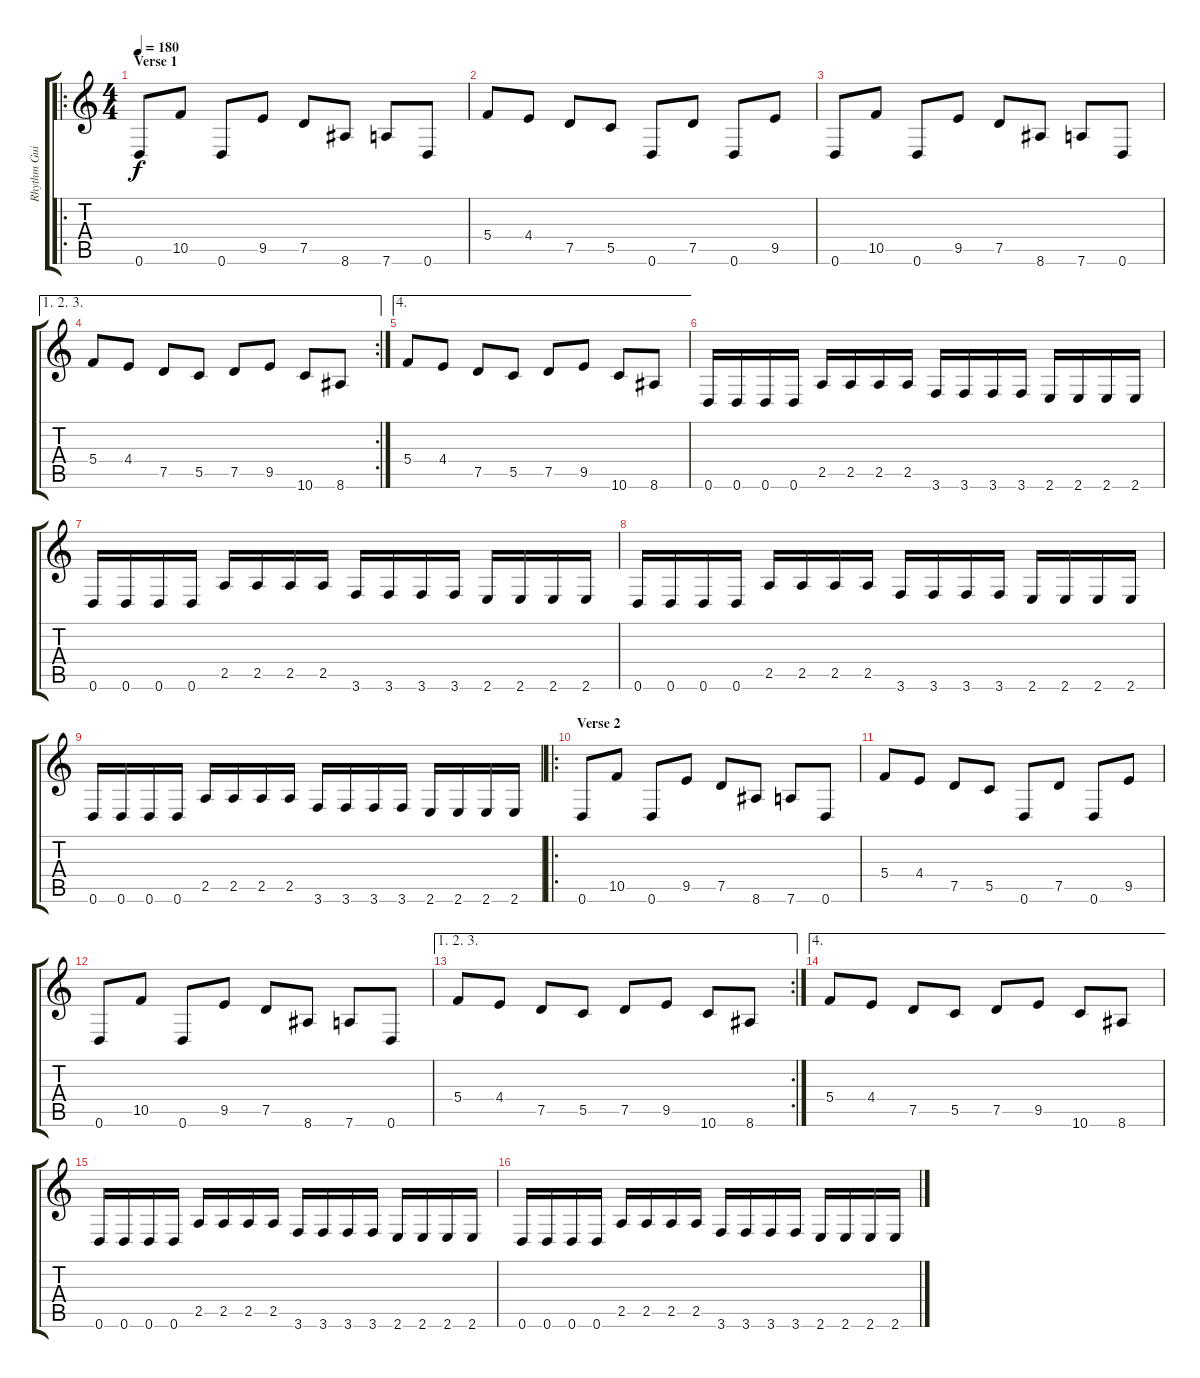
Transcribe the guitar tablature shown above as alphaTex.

\track ("Rhythm Guitar 2" "Rhythm Gui") {instrument distortionguitar}
\staff {score tabs}
\tuning (D4 A3 F3 C3 G2 D2) {hide}
\ro
\ts (4 4)
\section ("" "Verse 1")
\tempo 180
\clef g2
\ks c
0.6.8{dy f} 10.5.8 0.6.8 9.5.8 7.5.8 8.6.8 7.6.8 0.6.8 |
5.4.8 4.4.8 7.5.8 5.5.8 0.6.8 7.5.8 0.6.8 9.5.8 |
0.6.8 10.5.8 0.6.8 9.5.8 7.5.8 8.6.8 7.6.8 0.6.8 |
\ae (1 2 3)
\rc 2
5.4.8 4.4.8 7.5.8 5.5.8 7.5.8 9.5.8 10.6.8 8.6.8 |
\ae 4
5.4.8 4.4.8 7.5.8 5.5.8 7.5.8 9.5.8 10.6.8 8.6.8 |
0.6.16 0.6.16 0.6.16 0.6.16 2.5.16 2.5.16 2.5.16 2.5.16 3.6.16 3.6.16 3.6.16 3.6.16 2.6.16 2.6.16 2.6.16 2.6.16 |
0.6.16 0.6.16 0.6.16 0.6.16 2.5.16 2.5.16 2.5.16 2.5.16 3.6.16 3.6.16 3.6.16 3.6.16 2.6.16 2.6.16 2.6.16 2.6.16 |
0.6.16 0.6.16 0.6.16 0.6.16 2.5.16 2.5.16 2.5.16 2.5.16 3.6.16 3.6.16 3.6.16 3.6.16 2.6.16 2.6.16 2.6.16 2.6.16 |
0.6.16 0.6.16 0.6.16 0.6.16 2.5.16 2.5.16 2.5.16 2.5.16 3.6.16 3.6.16 3.6.16 3.6.16 2.6.16 2.6.16 2.6.16 2.6.16 |
\ro
\section ("" "Verse 2")
0.6.8 10.5.8 0.6.8 9.5.8 7.5.8 8.6.8 7.6.8 0.6.8 |
5.4.8 4.4.8 7.5.8 5.5.8 0.6.8 7.5.8 0.6.8 9.5.8 |
0.6.8 10.5.8 0.6.8 9.5.8 7.5.8 8.6.8 7.6.8 0.6.8 |
\ae (1 2 3)
\rc 2
5.4.8 4.4.8 7.5.8 5.5.8 7.5.8 9.5.8 10.6.8 8.6.8 |
\ae 4
5.4.8 4.4.8 7.5.8 5.5.8 7.5.8 9.5.8 10.6.8 8.6.8 |
0.6.16 0.6.16 0.6.16 0.6.16 2.5.16 2.5.16 2.5.16 2.5.16 3.6.16 3.6.16 3.6.16 3.6.16 2.6.16 2.6.16 2.6.16 2.6.16 |
0.6.16 0.6.16 0.6.16 0.6.16 2.5.16 2.5.16 2.5.16 2.5.16 3.6.16 3.6.16 3.6.16 3.6.16 2.6.16 2.6.16 2.6.16 2.6.16
